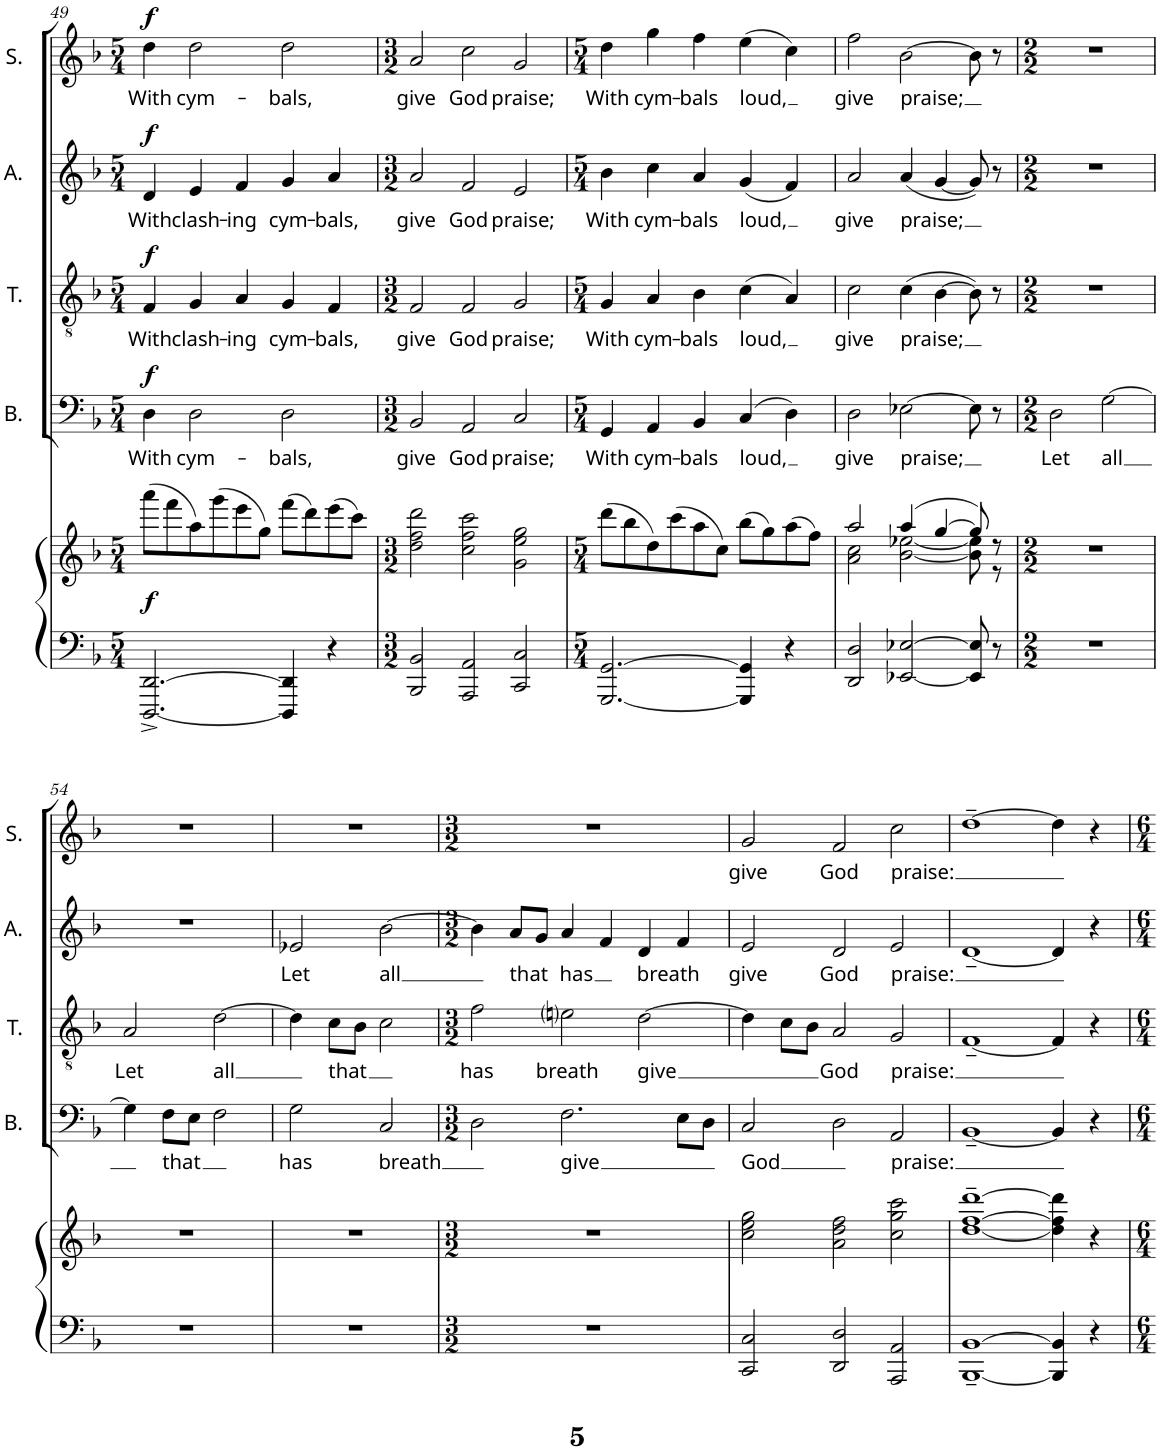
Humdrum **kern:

**kern	**kern	**dynam	**kern	**text	**dynam	**kern	**text	**dynam	**kern	**text	**dynam	**kern	**text	**dynam	**kern
*part6	*part6	*part6	*part5	*part5	*part5	*part4	*part4	*part4	*part3	*part3	*part3	*part2	*part2	*part2	*part1
*staff7	*staff6	*staff6/7	*staff5	*staff5	*staff5	*staff4	*staff4	*staff4	*staff3	*staff3	*staff3	*staff2	*staff2	*staff2	*staff1
*I"Harp	*	*	*I"Bass	*	*	*I"Tenor	*	*	*I"Alto	*	*	*I"Soprano	*	*	*I"All
*I'Hp	*	*	*I'B.	*	*	*I'T.	*	*	*I'A.	*	*	*I'S.	*	*	*I'All
!!LO:PB:g=z
*clefF4	*clefG2	*	*clefF4	*	*	*clefGv2	*	*	*clefG2	*	*	*clefG2	*	*	*clefG2
*k[b-]	*k[b-]	*	*k[b-]	*	*	*k[b-]	*	*	*k[b-]	*	*	*k[b-]	*	*	*k[b-]
*M5/4	*M5/4	*	*M5/4	*	*	*M5/4	*	*	*M5/4	*	*	*M5/4	*	*	*M5/4
=49	=49	=49	=49	=49	=49	=49	=49	=49	=49	=49	=49	=49	=49	=49	=49
!	!	!LO:DY:b	!	!LO:LY:b	!LO:DY:a	!	!LO:LY:b	!LO:DY:a	!	!LO:LY:b	!LO:DY:a	!	!LO:LY:b	!LO:DY:a	!
[2.DDD/^ [2.DD/^	(8aaa\L	f	4D\	With	f	4F/	With	f	4d/	With	f	4dd\	With	f	4%5r
.	8fff\	.	.	.	.	.	.	.	.	.	.	.	.	.	.
!	!	!	!	!LO:LY:b	!	!	!LO:LY:b	!	!	!LO:LY:b	!	!	!LO:LY:b	!	!
.	8aa\)	.	2D\	cym-	.	4G/	clash-	.	4e/	clash-	.	2dd\	cym-	.	.
.	(8ggg\	.	.	.	.	.	.	.	.	.	.	.	.	.	.
!	!	!	!	!	!	!	!LO:LY:b	!	!	!LO:LY:b	!	!	!	!	!
.	8eee\	.	.	.	.	4A/	-ing	.	4f/	-ing	.	.	.	.	.
.	8gg\J)	.	.	.	.	.	.	.	.	.	.	.	.	.	.
!	!	!	!	!LO:LY:b	!	!	!LO:LY:b	!	!	!LO:LY:b	!	!	!LO:LY:b	!	!
4DDD/] 4DD/]	(8fff\L	.	2D\	-bals,	.	4G/	cym-	.	4g/	cym-	.	2dd\	-bals,	.	.
.	8ddd\)	.	.	.	.	.	.	.	.	.	.	.	.	.	.
!	!	!	!	!	!	!	!LO:LY:b	!	!	!LO:LY:b	!	!	!	!	!
4r	(8eee\	.	.	.	.	4F/	-bals,	.	4a/	-bals,	.	.	.	.	.
.	8ccc\J)	.	.	.	.	.	.	.	.	.	.	.	.	.	.
=50	=50	=50	=50	=50	=50	=50	=50	=50	=50	=50	=50	=50	=50	=50	=50
*M3/2	*M3/2	*	*M3/2	*	*	*M3/2	*	*	*M3/2	*	*	*M3/2	*	*	*M3/2
!	!	!	!	!LO:LY:b	!	!	!LO:LY:b	!	!	!LO:LY:b	!	!	!LO:LY:b	!	!
2BBB-/ 2BB-/	2dd\ 2ff\ 2ddd\	.	2BB-/	give	.	2F/	give	.	2a/	give	.	2a/	give	.	1.r
!	!	!	!	!LO:LY:b	!	!	!LO:LY:b	!	!	!LO:LY:b	!	!	!LO:LY:b	!	!
2AAA/ 2AA/	2cc\ 2ff\ 2ccc\	.	2AA/	God	.	2F/	God	.	2f/	God	.	2cc\	God	.	.
!	!	!	!	!LO:LY:b	!	!	!LO:LY:b	!	!	!LO:LY:b	!	!	!LO:LY:b	!	!
2CC/ 2C/	2g\ 2ee\ 2gg\	.	2C/	praise;	.	2G/	praise;	.	2e/	praise;	.	2g/	praise;	.	.
=51	=51	=51	=51	=51	=51	=51	=51	=51	=51	=51	=51	=51	=51	=51	=51
*M5/4	*M5/4	*	*M5/4	*	*	*M5/4	*	*	*M5/4	*	*	*M5/4	*	*	*M5/4
!	!	!	!	!LO:LY:b	!	!	!LO:LY:b	!	!	!LO:LY:b	!	!	!LO:LY:b	!	!
[2.GGG/ [2.GG/	(8ddd\L	.	4GG/	With	.	4G/	With	.	4b-\	With	.	4dd\	With	.	4%5r
.	8bb-\	.	.	.	.	.	.	.	.	.	.	.	.	.	.
!	!	!	!	!LO:LY:b	!	!	!LO:LY:b	!	!	!LO:LY:b	!	!	!LO:LY:b	!	!
.	8dd\)	.	4AA/	cym-	.	4A/	cym-	.	4cc\	cym-	.	4gg\	cym-	.	.
.	(8ccc\	.	.	.	.	.	.	.	.	.	.	.	.	.	.
!	!	!	!	!LO:LY:b	!	!	!LO:LY:b	!	!	!LO:LY:b	!	!	!LO:LY:b	!	!
.	8aa\	.	4BB-/	-bals	.	4B-\	-bals	.	4a/	-bals	.	4ff\	-bals	.	.
.	8cc\J)	.	.	.	.	.	.	.	.	.	.	.	.	.	.
!	!	!	!	!LO:LY:b	!	!	!LO:LY:b	!	!	!LO:LY:b	!	!	!LO:LY:b	!	!
4GGG/] 4GG/]	(8bb-\L	.	(4C/	loud,	.	(4c\	loud,	.	(4g/	loud,	.	(4ee\	loud,	.	.
.	8gg\)	.	.	.	.	.	.	.	.	.	.	.	.	.	.
4r	(8aa\	.	4D\)	.	.	4A/)	.	.	4f/)	.	.	4cc\)	.	.	.
.	8ff\J)	.	.	.	.	.	.	.	.	.	.	.	.	.	.
=52	=52	=52	=52	=52	=52	=52	=52	=52	=52	=52	=52	=52	=52	=52	=52
*	*^	*	*	*	*	*	*	*	*	*	*	*	*	*	*
!	!	!	!	!	!LO:LY:b	!	!	!LO:LY:b	!	!	!LO:LY:b	!	!	!LO:LY:b	!	!
2DD/ 2D/	2aa/	2a\ 2cc\	.	2D\	give	.	2c\	give	.	2a/	give	.	2ff\	give	.	4%5r
!	!	!	!	!	!LO:LY:b	!	!	!LO:LY:b	!	!	!LO:LY:b	!	!	!LO:LY:b	!	!
[2EE-X/ [2E-X/	(4aa/	[2b-\ [2ee-X\	.	[2E-X\	praise;	.	(4c\	praise;	.	(4a/	praise;	.	[2b-\	praise;	.	.
.	[4gg/	.	.	.	.	.	[4B-\	.	.	[4g/	.	.	.	.	.	.
8EE-/] 8E-/]	8gg/])	8b-\] 8ee-\]	.	8E-\]	.	.	8B-\])	.	.	8g/])	.	.	8b-\]	.	.	.
8r	8r	8r	.	8r	.	.	8r	.	.	8r	.	.	8r	.	.	.
*	*v	*v	*	*	*	*	*	*	*	*	*	*	*	*	*	*
=53	=53	=53	=53	=53	=53	=53	=53	=53	=53	=53	=53	=53	=53	=53	=53
*M2/2	*M2/2	*	*M2/2	*	*	*M2/2	*	*	*M2/2	*	*	*M2/2	*	*	*M2/2
*	*^	*	*	*	*	*	*	*	*	*	*	*	*	*	*
!	!	!	!	!	!LO:LY:b	!	!	!	!	!	!	!	!	!	!	!
*	*v	*v	*	*	*	*	*	*	*	*	*	*	*	*	*	*
1r	1r	.	2D\	Let	.	1r	.	.	1r	.	.	1r	.	.	1r
!	!	!	!	!LO:LY:b	!	!	!	!	!	!	!	!	!	!	!
.	.	.	[2G\	all	.	.	.	.	.	.	.	.	.	.	.
!!LO:LB:g=z
=54	=54	=54	=54	=54	=54	=54	=54	=54	=54	=54	=54	=54	=54	=54	=54
!	!	!	!	!	!	!	!LO:LY:b	!	!	!	!	!	!	!	!
1r	1r	.	4G\]	.	.	2A/	Let	.	1r	.	.	1r	.	.	1r
!	!	!	!	!LO:LY:b	!	!	!	!	!	!	!	!	!	!	!
.	.	.	8F\L	that	.	.	.	.	.	.	.	.	.	.	.
.	.	.	8E\J	.	.	.	.	.	.	.	.	.	.	.	.
!	!	!	!	!	!	!	!LO:LY:b	!	!	!	!	!	!	!	!
.	.	.	2F\	.	.	[2d\	all	.	.	.	.	.	.	.	.
=55	=55	=55	=55	=55	=55	=55	=55	=55	=55	=55	=55	=55	=55	=55	=55
!	!	!	!	!LO:LY:b	!	!	!	!	!	!LO:LY:b	!	!	!	!	!
1r	1r	.	2G\	has	.	4d\]	.	.	2e-X/	Let	.	1r	.	.	1r
!	!	!	!	!	!	!	!LO:LY:b	!	!	!	!	!	!	!	!
.	.	.	.	.	.	8c\L	that	.	.	.	.	.	.	.	.
.	.	.	.	.	.	8B-\J	.	.	.	.	.	.	.	.	.
!	!	!	!	!LO:LY:b	!	!	!	!	!	!LO:LY:b	!	!	!	!	!
.	.	.	2C/	breath	.	2c\	.	.	[2b-\	all	.	.	.	.	.
=56	=56	=56	=56	=56	=56	=56	=56	=56	=56	=56	=56	=56	=56	=56	=56
*M3/2	*M3/2	*	*M3/2	*	*	*M3/2	*	*	*M3/2	*	*	*M3/2	*	*	*M3/2
!	!	!	!	!	!	!	!LO:LY:b	!	!	!	!	!	!	!	!
1.r	1.r	.	2D\	.	.	2f\	has	.	4b-\]	.	.	1.r	.	.	1.r
!	!	!	!	!	!	!	!	!	!	!LO:LY:b	!	!	!	!	!
.	.	.	.	.	.	.	.	.	8a/L	that	.	.	.	.	.
.	.	.	.	.	.	.	.	.	8g/J	.	.	.	.	.	.
!	!	!	!	!LO:LY:b	!	!	!LO:LY:b	!	!	!LO:LY:b	!	!	!	!	!
.	.	.	2.F\	give	.	2eni\	breath	.	4a/	has	.	.	.	.	.
.	.	.	.	.	.	.	.	.	4f/	.	.	.	.	.	.
!	!	!	!	!	!	!	!LO:LY:b	!	!	!LO:LY:b	!	!	!	!	!
.	.	.	.	.	.	[2d\	give	.	4d/	breath	.	.	.	.	.
.	.	.	8E\L	.	.	.	.	.	4f/	.	.	.	.	.	.
.	.	.	8D\J	.	.	.	.	.	.	.	.	.	.	.	.
=57	=57	=57	=57	=57	=57	=57	=57	=57	=57	=57	=57	=57	=57	=57	=57
!	!	!	!	!LO:LY:b	!	!	!	!	!	!LO:LY:b	!	!	!LO:LY:b	!	!
2CC/ 2C/	2cc\ 2ee\ 2gg\	.	2C/	God	.	4d\]	.	.	2e/	give	.	2g/	give	.	1.r
.	.	.	.	.	.	8c\L	.	.	.	.	.	.	.	.	.
.	.	.	.	.	.	8B-\J	.	.	.	.	.	.	.	.	.
!	!	!	!	!	!	!	!LO:LY:b	!	!	!LO:LY:b	!	!	!LO:LY:b	!	!
2DD/ 2D/	2a\ 2dd\ 2ff\	.	2D\	.	.	2A/	God	.	2d/	God	.	2f/	God	.	.
!	!	!	!	!LO:LY:b	!	!	!LO:LY:b	!	!	!LO:LY:b	!	!	!LO:LY:b	!	!
2AAA/ 2AA/	2cc\ 2gg\ 2ccc\	.	2AA/	praise:	.	2G/	praise:	.	2e/	praise:	.	2cc\	praise:	.	.
=58	=58	=58	=58	=58	=58	=58	=58	=58	=58	=58	=58	=58	=58	=58	=58
[1BBB-~ [1BB-~	[1dd~ [1ff~ [1ddd~	.	[1BB-~	.	.	[1F~	.	.	[1d~	.	.	[1dd~	.	.	1.r
4BBB-/] 4BB-/]	4dd\] 4ff\] 4ddd\]	.	4BB-/]	.	.	4F/]	.	.	4d/]	.	.	4dd\]	.	.	.
4r	4r	.	4r	.	.	4r	.	.	4r	.	.	4r	.	.	.
=	=	=	=	=	=	=	=	=	=	=	=	=	=	=	=
*-	*-	*-	*-	*-	*-	*-	*-	*-	*-	*-	*-	*-	*-	*-	*-
